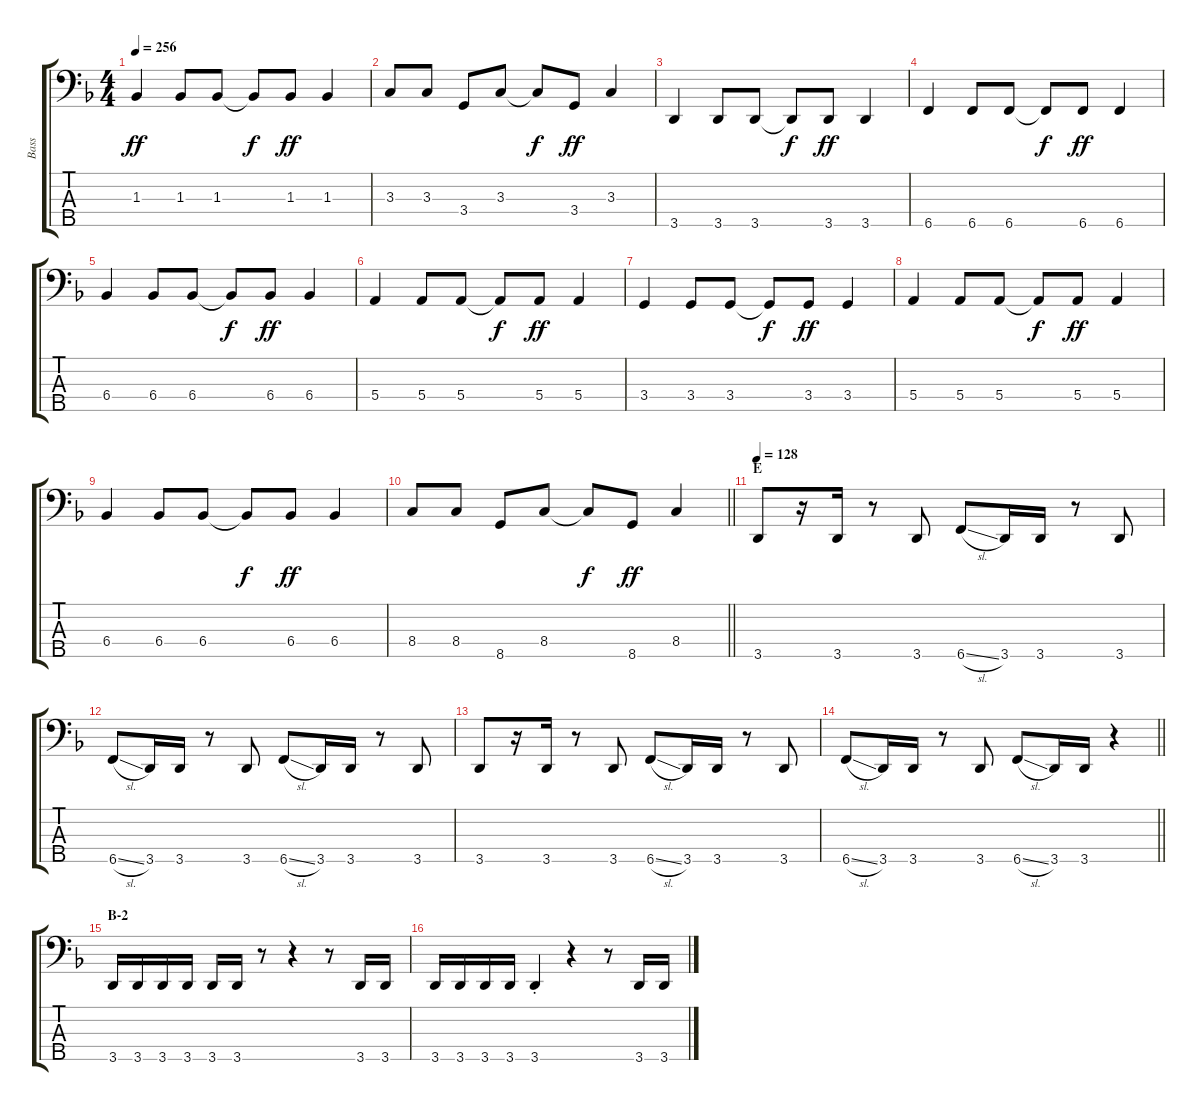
\track ("Bass" "Bass") {instrument electricbasspick}
\staff {score tabs}
\tuning (G2 D2 A1 E1 B0) {hide}
\ts (4 4)
\tempo 256
\clef f4
\ks f
1.3.4{dy ff} 1.3.8 1.3.8 1.3{t}.8{dy f} 1.3.8{dy ff} 1.3.4 |
3.3.8 3.3.8 3.4.8 3.3.8 3.3{t}.8{dy f} 3.4.8{dy ff} 3.3.4 |
3.5.4 3.5.8 3.5.8 3.5{t}.8{dy f} 3.5.8{dy ff} 3.5.4 |
6.5.4 6.5.8 6.5.8 6.5{t}.8{dy f} 6.5.8{dy ff} 6.5.4 |
6.4.4 6.4.8 6.4.8 6.4{t}.8{dy f} 6.4.8{dy ff} 6.4.4 |
5.4.4 5.4.8 5.4.8 5.4{t}.8{dy f} 5.4.8{dy ff} 5.4.4 |
3.4.4 3.4.8 3.4.8 3.4{t}.8{dy f} 3.4.8{dy ff} 3.4.4 |
5.4.4 5.4.8 5.4.8 5.4{t}.8{dy f} 5.4.8{dy ff} 5.4.4 |
6.4.4 6.4.8 6.4.8 6.4{t}.8{dy f} 6.4.8{dy ff} 6.4.4 |
\barLineRight lightlight
8.4.8 8.4.8 8.5.8 8.4.8 8.4{t}.8{dy f} 8.5.8{dy ff} 8.4.4 |
\section ("" "E")
\tempo 128
3.5.8 r.16 3.5.16 r.8 3.5.8 6.5{sl}.8 3.5.16 3.5.16 r.8 3.5.8 |
6.5{sl}.8 3.5.16 3.5.16 r.8 3.5.8 6.5{sl}.8 3.5.16 3.5.16 r.8 3.5.8 |
3.5.8 r.16 3.5.16 r.8 3.5.8 6.5{sl}.8 3.5.16 3.5.16 r.8 3.5.8 |
\barLineRight lightlight
6.5{sl}.8 3.5.16 3.5.16 r.8 3.5.8 6.5{sl}.8 3.5.16 3.5.16 r.4 |
\section ("" "B-2")
3.5.16 3.5.16 3.5.16 3.5.16 3.5.16 3.5.16 r.8 r.4 r.8 3.5.16 3.5.16 |
3.5.16 3.5.16 3.5.16 3.5.16 3.5{st}.4 r.4 r.8 3.5.16 3.5.16
